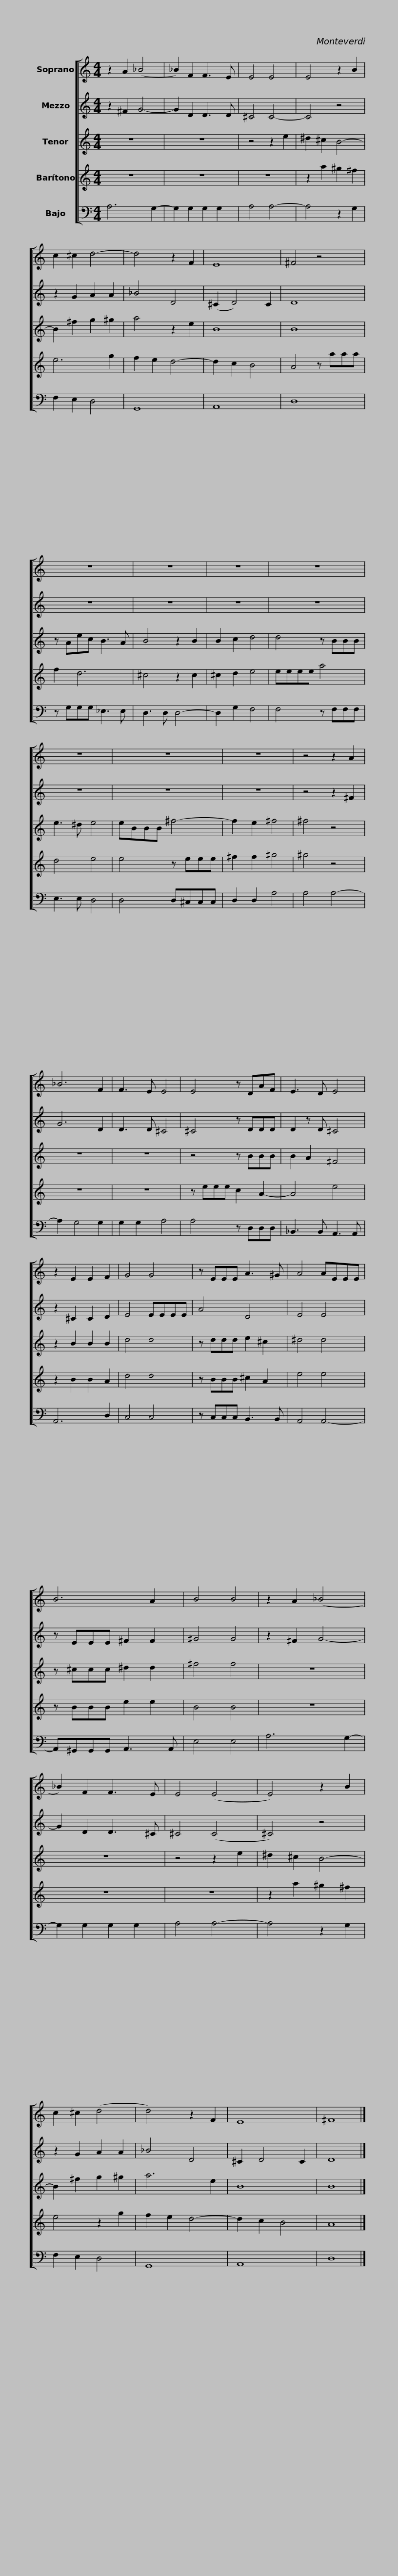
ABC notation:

X:1
%%score [ 1 2 3 4 5 ]
L:1/8
M:4/4
I:linebreak $
K:C
V:1 treble
V:2 treble
V:3 treble transpose=-2
V:4 treble transpose=-7
V:5 bass
V:1
 z2 A2 (_B4 | _B2) F2 F3 E | E4 E4 | E4 z2 B2 | c2 ^c2 d4- | %5
 d4 z2 F2 | E8 |$ ^F4 z4 | z8 | z8 | %10
 z8 | z8 | z8 | z8 |$ z8 | %15
 z4 z2 A2 | _B6 F2 | F3 E E4 | E4 z DAF | E3 D E4 | %20
 z2 E2 E2 F2 | G4 G4 |$ z EEE A3 ^G | A4 AEEE | B6 A2 | %25
 B4 B4 | z2 A2 (_B4 | _B2) F2 F3 E | E4 (E4 |$ E4) z2 B2 | %30
 c2 ^c2 (d4 | d4) z2 F2 | E8 | ^F8 |] %34
V:2
 z2 ^F2 G4- | G2 D2 D3 D | ^C4 C4- | C4 z4 | z2 G2 A2 A2 | %5
 _B4 D4 | (^C2 D4) C2 |$ D8 | z8 | z8 | %10
 z8 | z8 | z8 | z8 |$ z8 | %15
 z4 z2 ^F2 | G6 D2 | D3 D ^C4 | ^C4 z DDD | D2 z D ^C4 | %20
 z2 ^C2 C2 D2 | E4 EEEE |$ A4 D4 | E4 E4 | z EEE ^F2 F2 | %25
 ^G4 G4 | z2 ^F2 G4- | G2 D2 D3 ^C | ^C4 (C4 |$ ^C4) z4 | %30
 z2 G2 A2 A2 | _B4 D4 | ^C2 D4 C2 | D8 |] %34
V:3
 z8 | z8 | z4 z2 e2 | ^d2 ^c2 B4- | B2 ^f2 g2 ^g2 | %5
 a4 z2 e2 | B8 |$ B8 | z Aec B3 A | B4 z2 B2 | %10
 B2 c2 d4 | d4 z BBB | e3 ^d e4 | eBBB ^f4- |$ f2 e2 ^f4 | %15
 ^f4 z4 | z8 | z8 | z4 z BBB | B2 A2 ^F4 | %20
 z2 B2 B2 B2 | d4 d4 |$ z ddd e2 ^c2 | ^d4 d4 | z ^ccc ^d2 d2 | %25
 ^f4 f4 | z8 | z8 | z4 z2 e2 |$ ^d2 ^c2 B4- | %30
 B2 ^f2 g2 ^g2 | a6 e2 | B8 | B8 |] %34
V:4
 z8 | z8 | z8 | z2 a2 ^g2 ^f2 | e6 g2 | %5
 f2 e2 d4- | d2 c2 B4 |$ A4 z aaa | f2 d6 | ^c4 z2 c2 | %10
 ^c2 d2 e4 | eeee a4 | d4 e4 | e4 z eee |$ ^f2 f2 ^g4 | %15
 ^g4 z4 | z8 | z8 | z eee c2 A2- | A4 e4 | %20
 z2 B2 B2 A2 | d4 d4 |$ z BBB ^c2 A2 | e4 e4 | z BBB e2 e2 | %25
 B4 B4 | z8 | z8 | z8 |$ z2 a2 ^g2 ^f2 | %30
 e4 z2 g2 | f2 e2 d4- | d2 c2 B4 | A8 |] %34
V:5
 A,6 G,2- | G,2 G,2 G,2 G,2 | A,4 A,4- | A,4 z2 G,2 | F,2 E,2 D,4 | %5
 G,,8 | A,,8 |$ D,8 | z G,G,G, _E,3 E, | D,3 D, D,4- | %10
 D,2 G,2 F,4 | F,4 z F,F,F, | E,3 E, D,4 | D,4 D,^C,C,C, |$ D,2 D,2 A,4 | %15
 A,4 A,4- | A,2 G,4 G,2 | G,2 G,2 A,4 | A,4 z D,D,D, | _B,,3 B,, A,,3 A,, | %20
 A,,6 D,2 | C,4 C,4 |$ z C,C,C, B,,3 B,, | A,,4 A,,4- | A,,^G,,G,,G,, A,,3 A,, | %25
 E,4 E,4 | A,6 G,2- | G,2 G,2 G,2 G,2 | A,4 A,4- |$ A,4 z2 G,2 | %30
 F,2 E,2 D,4 | G,,8 | A,,8 | D,8 |] %34
